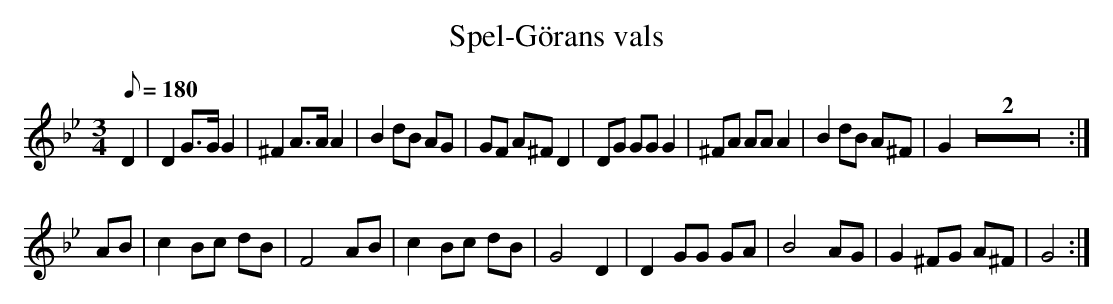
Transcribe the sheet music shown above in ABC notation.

X:1
T:Spel-Görans vals
M:3/4
L:1/8
K:Bb
Q:180
D2| D2 G3/2G/2 G2 | ^F2 A3/2A/2 A2 | B2 dB AG | GF A^F D2 | DG GG G2 | ^FA AA A2 | B2 dB A^F | G2 Z2 :|
AB | c2 Bc dB | F4 AB | c2 Bc dB | G4 D2 | D2 GG GA | B4 AG | G2 ^FG A^F | G4 :|
